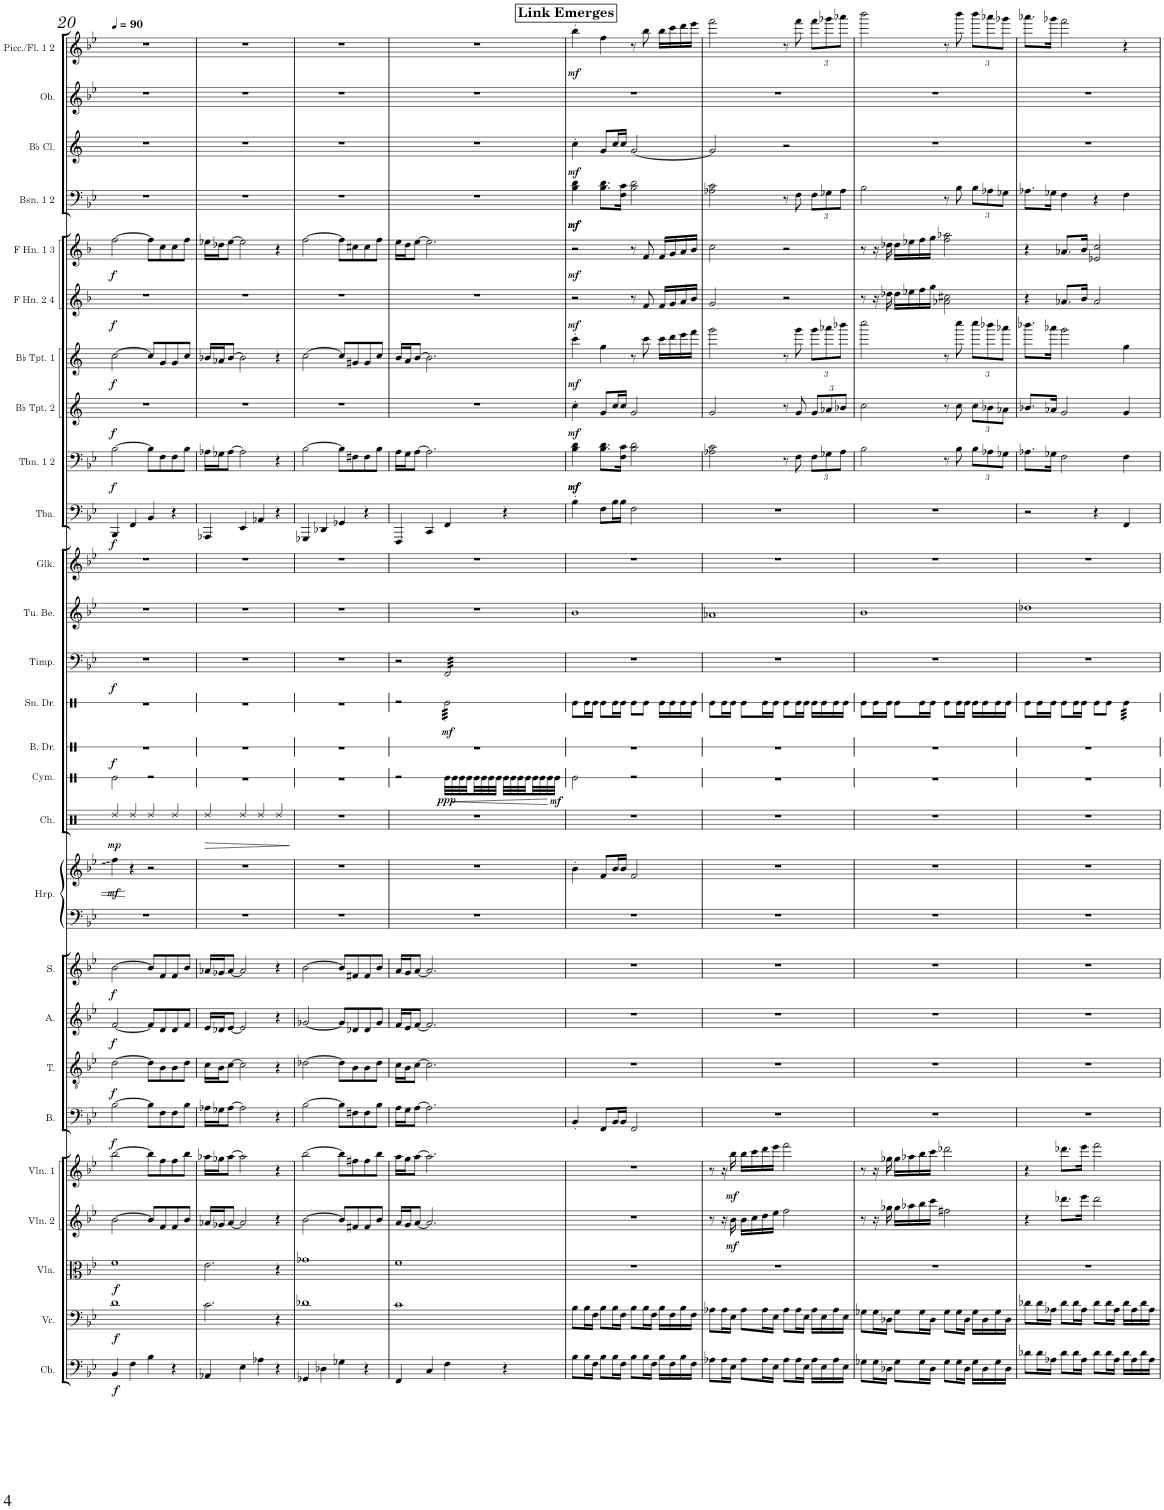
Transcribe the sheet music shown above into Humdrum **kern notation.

**kern	**dynam	**kern	**dynam	**kern	**dynam	**kern	**dynam	**kern	**dynam	**kern	**dynam	**kern	**dynam	**kern	**dynam	**kern	**dynam	**kern	**kern	**dynam	**kern	**dynam	**kern	**dynam	**kern	**dynam	**kern	**dynam	**kern	**dynam	**kern	**kern	**kern	**dynam	**kern	**dynam	**kern	**dynam	**kern	**dynam	**kern	**dynam	**kern	**dynam	**kern	**dynam	**kern	**dynam	**kern	**kern	**dynam
*part27	*part27	*part26	*part26	*part25	*part25	*part24	*part24	*part23	*part23	*part22	*part22	*part21	*part21	*part20	*part20	*part19	*part19	*part18	*part18	*part18	*part17	*part17	*part16	*part16	*part15	*part15	*part14	*part14	*part13	*part13	*part12	*part11	*part10	*part10	*part9	*part9	*part8	*part8	*part7	*part7	*part6	*part6	*part5	*part5	*part4	*part4	*part3	*part3	*part2	*part1	*part1
*staff28	*staff28	*staff27	*staff27	*staff26	*staff26	*staff25	*staff25	*staff24	*staff24	*staff23	*staff23	*staff22	*staff22	*staff21	*staff21	*staff20	*staff20	*staff19	*staff18	*staff18/19	*staff17	*staff17	*staff16	*staff16	*staff15	*staff15	*staff14	*staff14	*staff13	*staff13	*staff12	*staff11	*staff10	*staff10	*staff9	*staff9	*staff8	*staff8	*staff7	*staff7	*staff6	*staff6	*staff5	*staff5	*staff4	*staff4	*staff3	*staff3	*staff2	*staff1	*staff1
*I"Contrabass	*	*I"Violoncello	*	*I"Viola	*	*I"Violin 2	*	*I"Violin 1	*	*I"Bass	*	*I"Tenor	*	*I"Alto	*	*I"Soprano	*	*I"Harp	*	*	*I"Wind Chimes	*	*I"Cymbal	*	*I"Bass Drum	*	*I"Snare Drum	*	*I"Timpani	*	*I"Tubular Bells	*I"Glockenspiel	*I"Tuba	*	*I"Trombone 1 &amp; 2	*	*I"Bb Trumpet 2	*	*I"Bb Trumpet 1	*	*I"F Horn 2 &amp; 4	*	*I"F Horn 1 &amp; 3	*	*I"Bassoon 1 &amp; 2	*	*I"Bb Clarinet	*	*I"Oboe	*I"Piccolo/Flute 1 &amp; 2	*
*I'Cb.	*	*I'Vc.	*	*I'Vla.	*	*I'Vln. 2	*	*I'Vln. 1	*	*I'B.	*	*I'T.	*	*I'A.	*	*I'S.	*	*I'Hrp.	*	*	*I'Ch.	*	*I'Cym.	*	*I'B. Dr.	*	*I'Sn. Dr.	*	*I'Timp.	*	*I'Tu. Be.	*I'Glk.	*I'Tba.	*	*I'Tbn. 1 2	*	*I'Bb Tpt. 2	*	*I'Bb Tpt. 1	*	*I'F Hn. 2 4	*	*I'F Hn. 1 3	*	*I'Bsn. 1 2	*	*I'Bb Cl.	*	*I'Ob.	*I'Picc./Fl. 1 2	*
!!LO:PB:g=z
*clefF4	*	*clefF4	*	*clefC3	*	*clefG2	*	*clefG2	*	*clefF4	*	*clefGv2	*	*clefG2	*	*clefG2	*	*clefF4	*clefG2	*	*clefX	*	*clefX	*	*clefX	*	*clefX	*	*clefF4	*	*clefG2	*clefG2	*clefF4	*	*clefF4	*	*clefG2	*	*clefG2	*	*clefG2	*	*clefG2	*	*clefF4	*	*clefG2	*	*clefG2	*clefG2	*
*Trd7c12	*	*	*	*	*	*	*	*	*	*	*	*	*	*	*	*	*	*	*	*	*	*	*	*	*	*	*	*	*	*	*	*Trd-14c-24	*	*	*	*	*Trd1c2	*	*Trd1c2	*	*Trd4c7	*	*Trd4c7	*	*	*	*Trd1c2	*	*	*	*
*k[b-e-]	*	*k[b-e-]	*	*k[b-e-]	*	*k[b-e-]	*	*k[b-e-]	*	*k[b-e-]	*	*k[b-e-]	*	*k[b-e-]	*	*k[b-e-]	*	*k[b-e-]	*k[b-e-]	*	*k[]	*	*k[]	*	*k[]	*	*k[]	*	*k[b-e-]	*	*k[b-e-]	*k[b-e-]	*k[b-e-]	*	*k[b-e-]	*	*k[]	*	*k[]	*	*k[b-]	*	*k[b-]	*	*k[b-e-]	*	*k[]	*	*k[b-e-]	*k[b-e-]	*
*M4/4	*	*M4/4	*	*M4/4	*	*M4/4	*	*M4/4	*	*M4/4	*	*M4/4	*	*M4/4	*	*M4/4	*	*M4/4	*M4/4	*	*M4/4	*	*M4/4	*	*M4/4	*	*M4/4	*	*M4/4	*	*M4/4	*M4/4	*M4/4	*	*M4/4	*	*M4/4	*	*M4/4	*	*M4/4	*	*M4/4	*	*M4/4	*	*M4/4	*	*M4/4	*M4/4	*
*met(c)	*	*met(c)	*	*met(c)	*	*met(c)	*	*met(c)	*	*met(c)	*	*met(c)	*	*met(c)	*	*met(c)	*	*met(c)	*met(c)	*	*met(c)	*	*met(c)	*	*met(c)	*	*met(c)	*	*met(c)	*	*met(c)	*met(c)	*met(c)	*	*met(c)	*	*met(c)	*	*met(c)	*	*met(c)	*	*met(c)	*	*met(c)	*	*met(c)	*	*met(c)	*met(c)	*
*MM90	*	*MM90	*	*MM90	*	*MM90	*	*MM90	*	*MM90	*	*MM90	*	*MM90	*	*MM90	*	*MM90	*MM90	*	*MM90	*	*MM90	*	*MM90	*	*MM90	*	*MM90	*	*MM90	*MM90	*MM90	*	*MM90	*	*MM90	*	*MM90	*	*MM90	*	*MM90	*	*MM90	*	*MM90	*	*MM90	*MM90	*
=20	=20	=20	=20	=20	=20	=20	=20	=20	=20	=20	=20	=20	=20	=20	=20	=20	=20	=20	=20	=20	=20	=20	=20	=20	=20	=20	=20	=20	=20	=20	=20	=20	=20	=20	=20	=20	=20	=20	=20	=20	=20	=20	=20	=20	=20	=20	=20	=20	=20	=20	=20
!	!LO:DY:b	!	!LO:DY:b	!	!LO:DY:b	!	!	!	!	!	!LO:DY:b	!	!LO:DY:b	!	!LO:DY:b	!	!LO:DY:b	!	!	!LO:DY:b	!	!LO:DY:b	!	!	!	!LO:DY:b	!	!	!	!LO:DY:b	!	!	!	!LO:DY:b	!	!LO:DY:b	!	!LO:DY:b	!	!LO:DY:b	!	!LO:DY:b	!	!LO:DY:b	!	!	!	!	!	!	!
4BB-/	f	1d	f	1f	f	[2b-\	.	[2bb-\	.	[2B-\	f	[2d\	f	[2f/	f	[2b-\	f	1r	4ff\	mf	4Rdd/	mp	2Re\	.	1r	f	1r	.	1r	f	1r	1r	4BBB-/	f	[2B-\	f	1r	f	[2cc\	f	1r	f	[2ff\	f	1r	.	1r	.	1r	1r	.
4F\	.	.	.	.	.	.	.	.	.	.	.	.	.	.	.	.	.	.	4r	.	4Rdd/	.	.	.	.	.	.	.	.	.	.	.	4FF/	.	.	.	.	.	.	.	.	.	.	.	.	.	.	.	.	.	.
4B-\	.	.	.	.	.	8b-/L]	.	8bb-\L]	.	8B-\L]	.	8d\L]	.	8f/L]	.	8b-/L]	.	.	2r	.	4Rdd/	.	2r	.	.	.	.	.	.	.	.	.	4BB-/	.	8B-\L]	.	.	.	8cc/L]	.	.	.	8ff\L]	.	.	.	.	.	.	.	.
.	.	.	.	.	.	8f/	.	8ff\	.	8F\	.	8B-\	.	8d/	.	8f/	.	.	.	.	.	.	.	.	.	.	.	.	.	.	.	.	.	.	8F\	.	.	.	8g/	.	.	.	8cc\	.	.	.	.	.	.	.	.
4r	.	.	.	.	.	8f/	.	8ff\	.	8F\	.	8B-\	.	8d/	.	8f/	.	.	.	.	4Rdd/	.	.	.	.	.	.	.	.	.	.	.	4r	.	8F\	.	.	.	8g/	.	.	.	8cc\	.	.	.	.	.	.	.	.
.	.	.	.	.	.	8b-/J	.	8bb-\J	.	8B-\J	.	8d\J	.	8f/J	.	8b-/J	.	.	.	.	.	.	.	.	.	.	.	.	.	.	.	.	.	.	8B-\J	.	.	.	8cc/J	.	.	.	8ff\J	.	.	.	.	.	.	.	.
=21	=21	=21	=21	=21	=21	=21	=21	=21	=21	=21	=21	=21	=21	=21	=21	=21	=21	=21	=21	=21	=21	=21	=21	=21	=21	=21	=21	=21	=21	=21	=21	=21	=21	=21	=21	=21	=21	=21	=21	=21	=21	=21	=21	=21	=21	=21	=21	=21	=21	=21	=21
!	!	!	!	!	!	!	!	!	!	!	!	!	!	!	!	!	!	!	!	!	!	!LO:HP:b	!	!	!	!	!	!	!	!	!	!	!	!	!	!	!	!	!	!	!	!	!	!	!	!	!	!	!	!	!
4AA-X/	.	2.c\	.	2.e-\	.	16a-X/LL	.	16aa-X\LL	.	16A-X\LL	.	16c\LL	.	16e-/LL	.	16a-X/LL	.	1r	1r	.	4Rdd/	>	1r	.	1r	.	1r	.	1r	.	1r	1r	4AAA-X/	.	16A-X\LL	.	1r	.	16b-X/LL	.	1r	.	16ee-X\LL	.	1r	.	1r	.	1r	1r	.
.	.	.	.	.	.	16g-X/J	.	16gg-X\J	.	16G-X\J	.	16B-\J	.	16d-X/J	.	16g-X/J	.	.	.	.	.	.	.	.	.	.	.	.	.	.	.	.	.	.	16G-X\J	.	.	.	16a-X/J	.	.	.	16dd-X\J	.	.	.	.	.	.	.	.
.	.	.	.	.	.	[8a-/J	.	[8aa-\J	.	[8A-\J	.	[8c\J	.	[8e-/J	.	[8a-/J	.	.	.	.	.	.	.	.	.	.	.	.	.	.	.	.	.	.	[8A-\J	.	.	.	[8b-/J	.	.	.	[8ee-\J	.	.	.	.	.	.	.	.
4E-\	.	.	.	.	.	2a-/]	.	2aa-\]	.	2A-\]	.	2c\]	.	2e-/]	.	2a-/]	.	.	.	.	4Rdd/	.	.	.	.	.	.	.	.	.	.	.	4EE-/	.	2A-\]	.	.	.	2b-\]	.	.	.	2ee-\]	.	.	.	.	.	.	.	.
4A-X\	.	.	.	.	.	.	.	.	.	.	.	.	.	.	.	.	.	.	.	.	4Rdd/	.	.	.	.	.	.	.	.	.	.	.	4AA-X/	.	.	.	.	.	.	.	.	.	.	.	.	.	.	.	.	.	.
4r	.	4r	.	4r	.	4r	.	4r	.	4r	.	4r	.	4r	.	4r	.	.	.	.	4Rdd/	.	.	.	.	.	.	.	.	.	.	.	4r	.	4r	.	.	.	4r	.	.	.	4r	.	.	.	.	.	.	.	.
.	.	.	.	.	.	.	.	.	.	.	.	.	.	.	.	.	.	.	.	.	.	]	.	.	.	.	.	.	.	.	.	.	.	.	.	.	.	.	.	.	.	.	.	.	.	.	.	.	.	.	.
=22	=22	=22	=22	=22	=22	=22	=22	=22	=22	=22	=22	=22	=22	=22	=22	=22	=22	=22	=22	=22	=22	=22	=22	=22	=22	=22	=22	=22	=22	=22	=22	=22	=22	=22	=22	=22	=22	=22	=22	=22	=22	=22	=22	=22	=22	=22	=22	=22	=22	=22	=22
4GG-X/	.	1d-X	.	1g-X	.	[2b-\	.	[2bb-\	.	[2B-\	.	[2d-X\	.	[2g-X/	.	[2b-\	.	1r	1r	.	1r	.	1r	.	1r	.	1r	.	1r	.	1r	1r	4GGG-X/	.	[2B-\	.	1r	.	[2cc\	.	1r	.	[2ff\	.	1r	.	1r	.	1r	1r	.
4D-X\	.	.	.	.	.	.	.	.	.	.	.	.	.	.	.	.	.	.	.	.	.	.	.	.	.	.	.	.	.	.	.	.	4DD-X/	.	.	.	.	.	.	.	.	.	.	.	.	.	.	.	.	.	.
4G-X\	.	.	.	.	.	8b-/L]	.	8bb-\L]	.	8B-\L]	.	8d-\L]	.	8g-/L]	.	8b-/L]	.	.	.	.	.	.	.	.	.	.	.	.	.	.	.	.	4GG-X/	.	8B-\L]	.	.	.	8cc/L]	.	.	.	8ff\L]	.	.	.	.	.	.	.	.
.	.	.	.	.	.	8f#X/	.	8ff#X\	.	8F#X\	.	8B-\	.	8d-X/	.	8f#X/	.	.	.	.	.	.	.	.	.	.	.	.	.	.	.	.	.	.	8F#X\	.	.	.	8g#X/	.	.	.	8cc#X\	.	.	.	.	.	.	.	.
4r	.	.	.	.	.	8f#/	.	8ff#\	.	8F#\	.	8B-\	.	8d-/	.	8f#/	.	.	.	.	.	.	.	.	.	.	.	.	.	.	.	.	4r	.	8F#\	.	.	.	8g#/	.	.	.	8cc#\	.	.	.	.	.	.	.	.
.	.	.	.	.	.	8b-/J	.	8bb-\J	.	8B-\J	.	8d-\J	.	8g-/J	.	8b-/J	.	.	.	.	.	.	.	.	.	.	.	.	.	.	.	.	.	.	8B-\J	.	.	.	8cc/J	.	.	.	8ff\J	.	.	.	.	.	.	.	.
=23	=23	=23	=23	=23	=23	=23	=23	=23	=23	=23	=23	=23	=23	=23	=23	=23	=23	=23	=23	=23	=23	=23	=23	=23	=23	=23	=23	=23	=23	=23	=23	=23	=23	=23	=23	=23	=23	=23	=23	=23	=23	=23	=23	=23	=23	=23	=23	=23	=23	=23	=23
4FF/	.	1c	.	1f	.	16a/LL	.	16aa\LL	.	16A\LL	.	16c\LL	.	16f/LL	.	16a/LL	.	1r	1r	.	1r	.	2r	.	1r	.	2r	.	2r	.	1r	1r	4FFF/	.	16A\LL	.	1r	.	16b/LL	.	1r	.	16ee\LL	.	1r	.	1r	.	1r	1r	.
.	.	.	.	.	.	16g/J	.	16gg\J	.	16G\J	.	16B-\J	.	16e-/J	.	16g/J	.	.	.	.	.	.	.	.	.	.	.	.	.	.	.	.	.	.	16G\J	.	.	.	16a/J	.	.	.	16dd\J	.	.	.	.	.	.	.	.
.	.	.	.	.	.	[8a/J	.	[8aa\J	.	[8A\J	.	[8c\J	.	[8f/J	.	[8a/J	.	.	.	.	.	.	.	.	.	.	.	.	.	.	.	.	.	.	[8A\J	.	.	.	[8b/J	.	.	.	[8ee\J	.	.	.	.	.	.	.	.
4C/	.	.	.	.	.	2.a/]	.	2.aa\]	.	2.A\]	.	2.c\]	.	2.f/]	.	2.a/]	.	.	.	.	.	.	.	.	.	.	.	.	.	.	.	.	4CC/	.	2.A\]	.	.	.	2.b\]	.	.	.	2.ee\]	.	.	.	.	.	.	.	.
!	!	!	!	!	!	!	!	!	!	!	!	!	!	!	!	!	!	!	!	!	!	!	!	!LO:DY:b	!	!	!	!LO:DY:b	!	!	!	!	!	!	!	!	!	!	!	!	!	!	!	!	!	!	!	!	!	!	!
*	*	*	*	*	*	*	*	*	*	*	*	*	*	*	*	*	*	*	*	*	*	*	*	*	*	*	*tremolo	*	*	*	*	*	*	*	*	*	*	*	*	*	*	*	*	*	*	*	*	*	*	*	*
*	*	*	*	*	*	*	*	*	*	*	*	*	*	*	*	*	*	*	*	*	*	*	*	*	*	*	*	*	*tremolo	*	*	*	*	*	*	*	*	*	*	*	*	*	*	*	*	*	*	*	*	*	*
4F\	.	.	.	.	.	.	.	.	.	.	.	.	.	.	.	.	.	.	.	.	.	.	32Re\LLL	ppp	.	.	32Re\LLL	mf	32FF/LLL	.	.	.	4FF/	.	.	.	.	.	.	.	.	.	.	.	.	.	.	.	.	.	.
!	!	!	!	!	!	!	!	!	!	!	!	!	!	!	!	!	!	!	!	!	!	!	!	!LO:HP:b	!	!	!	!	!	!	!	!	!	!	!	!	!	!	!	!	!	!	!	!	!	!	!	!	!	!	!
.	.	.	.	.	.	.	.	.	.	.	.	.	.	.	.	.	.	.	.	.	.	.	32Re\	<	.	.	32Re\	.	32FF/	.	.	.	.	.	.	.	.	.	.	.	.	.	.	.	.	.	.	.	.	.	.
.	.	.	.	.	.	.	.	.	.	.	.	.	.	.	.	.	.	.	.	.	.	.	32Re\	.	.	.	32Re\	.	32FF/	.	.	.	.	.	.	.	.	.	.	.	.	.	.	.	.	.	.	.	.	.	.
.	.	.	.	.	.	.	.	.	.	.	.	.	.	.	.	.	.	.	.	.	.	.	32Re\	.	.	.	32Re\	.	32FF/	.	.	.	.	.	.	.	.	.	.	.	.	.	.	.	.	.	.	.	.	.	.
.	.	.	.	.	.	.	.	.	.	.	.	.	.	.	.	.	.	.	.	.	.	.	32Re\	.	.	.	32Re\	.	32FF/	.	.	.	.	.	.	.	.	.	.	.	.	.	.	.	.	.	.	.	.	.	.
.	.	.	.	.	.	.	.	.	.	.	.	.	.	.	.	.	.	.	.	.	.	.	32Re\	.	.	.	32Re\	.	32FF/	.	.	.	.	.	.	.	.	.	.	.	.	.	.	.	.	.	.	.	.	.	.
.	.	.	.	.	.	.	.	.	.	.	.	.	.	.	.	.	.	.	.	.	.	.	32Re\	.	.	.	32Re\	.	32FF/	.	.	.	.	.	.	.	.	.	.	.	.	.	.	.	.	.	.	.	.	.	.
.	.	.	.	.	.	.	.	.	.	.	.	.	.	.	.	.	.	.	.	.	.	.	32Re\JJJ	.	.	.	32Re\	.	32FF/	.	.	.	.	.	.	.	.	.	.	.	.	.	.	.	.	.	.	.	.	.	.
4r	.	.	.	.	.	.	.	.	.	.	.	.	.	.	.	.	.	.	.	.	.	.	32Re\LLL	.	.	.	32Re\	.	32FF/	.	.	.	4r	.	.	.	.	.	.	.	.	.	.	.	.	.	.	.	.	.	.
.	.	.	.	.	.	.	.	.	.	.	.	.	.	.	.	.	.	.	.	.	.	.	32Re\	.	.	.	32Re\	.	32FF/	.	.	.	.	.	.	.	.	.	.	.	.	.	.	.	.	.	.	.	.	.	.
.	.	.	.	.	.	.	.	.	.	.	.	.	.	.	.	.	.	.	.	.	.	.	32Re\	.	.	.	32Re\	.	32FF/	.	.	.	.	.	.	.	.	.	.	.	.	.	.	.	.	.	.	.	.	.	.
.	.	.	.	.	.	.	.	.	.	.	.	.	.	.	.	.	.	.	.	.	.	.	32Re\	.	.	.	32Re\	.	32FF/	.	.	.	.	.	.	.	.	.	.	.	.	.	.	.	.	.	.	.	.	.	.
.	.	.	.	.	.	.	.	.	.	.	.	.	.	.	.	.	.	.	.	.	.	.	32Re\	.	.	.	32Re\	.	32FF/	.	.	.	.	.	.	.	.	.	.	.	.	.	.	.	.	.	.	.	.	.	.
.	.	.	.	.	.	.	.	.	.	.	.	.	.	.	.	.	.	.	.	.	.	.	32Re\	.	.	.	32Re\	.	32FF/	.	.	.	.	.	.	.	.	.	.	.	.	.	.	.	.	.	.	.	.	.	.
.	.	.	.	.	.	.	.	.	.	.	.	.	.	.	.	.	.	.	.	.	.	.	32Re\	.	.	.	32Re\	.	32FF/	.	.	.	.	.	.	.	.	.	.	.	.	.	.	.	.	.	.	.	.	.	.
!	!	!	!	!	!	!	!	!	!	!	!	!	!	!	!	!	!	!	!	!	!	!	!	!LO:DY:n=1:b	!	!	!	!	!	!	!	!	!	!	!	!	!	!	!	!	!	!	!	!	!	!	!	!	!	!	!
.	.	.	.	.	.	.	.	.	.	.	.	.	.	.	.	.	.	.	.	.	.	.	32Re\JJJ	[ mf	.	.	32Re\JJJ	.	32FF/JJJ	.	.	.	.	.	.	.	.	.	.	.	.	.	.	.	.	.	.	.	.	.	.
*	*	*	*	*	*	*	*	*	*	*	*	*	*	*	*	*	*	*	*	*	*	*	*	*	*	*	*	*	*Xtremolo	*	*	*	*	*	*	*	*	*	*	*	*	*	*	*	*	*	*	*	*	*	*
*	*	*	*	*	*	*	*	*	*	*	*	*	*	*	*	*	*	*	*	*	*	*	*	*	*	*	*Xtremolo	*	*	*	*	*	*	*	*	*	*	*	*	*	*	*	*	*	*	*	*	*	*	*	*
!!LO:REH:place=s1:a:B:cj:fs=14:t=Link Emerges
=24	=24	=24	=24	=24	=24	=24	=24	=24	=24	=24	=24	=24	=24	=24	=24	=24	=24	=24	=24	=24	=24	=24	=24	=24	=24	=24	=24	=24	=24	=24	=24	=24	=24	=24	=24	=24	=24	=24	=24	=24	=24	=24	=24	=24	=24	=24	=24	=24	=24	=24	=24
!	!	!	!	!	!	!	!	!	!	!	!	!	!	!	!	!	!	!	!	!	!	!	!	!	!	!	!	!	!	!	!	!	!	!	!	!LO:DY:b	!	!	!	!	!	!	!	!	!	!	!	!	!	!	!
!	!	!	!	!	!	!	!	!	!	!	!	!	!	!	!	!	!	!	!	!	!	!	!	!	!	!	!	!	!	!	!	!	!	!	!	!LO:DY:n=1:b	!	!LO:DY:b	!	!LO:DY:b	!	!LO:DY:b	!	!LO:DY:b	!	!LO:DY:b	!	!	!	!	!
!	!	!	!	!	!	!	!	!	!	!	!	!	!	!	!	!	!	!	!	!	!	!	!	!	!	!	!	!	!	!	!	!	!	!	!	!	!	!	!	!	!	!	!	!	!	!LO:DY:n=1:b	!	!LO:DY:b	!	!	!LO:DY:b
8B-'\L	.	8B-'\L	.	1r	.	1r	.	1r	.	4BB-'/	.	1r	.	1r	.	1r	.	1r	4b-'\	.	1r	.	2Re\	.	1r	.	8Re\L	.	1r	.	1b-	1r	4B-'\	.	4B-\ 4d\	mf mf	4cc'\	mf	4ccc'\	mf	2r	mf	2r	mf	4B-\ 4d\	mf mf	4cc'\	mf	1r	4bb-'\	mf
16B-'\L	.	16B-'\L	.	.	.	.	.	.	.	.	.	.	.	.	.	.	.	.	.	.	.	.	.	.	.	.	16Re\L	.	.	.	.	.	.	.	.	.	.	.	.	.	.	.	.	.	.	.	.	.	.	.	.
16F'\JJ	.	16F'\JJ	.	.	.	.	.	.	.	.	.	.	.	.	.	.	.	.	.	.	.	.	.	.	.	.	16Re\JJ	.	.	.	.	.	.	.	.	.	.	.	.	.	.	.	.	.	.	.	.	.	.	.	.
8B-'\L	.	8B-'\L	.	.	.	.	.	.	.	8FF/L	.	.	.	.	.	.	.	.	8f/L	.	.	.	.	.	.	.	8Re\L	.	.	.	.	.	8F\L	.	8.B-\ 8.d\L	.	8g/L	.	4gg\	.	.	.	.	.	8.B-\ 8.d\L	.	8g/L	.	.	4ff\	.
16B-'\L	.	16B-'\L	.	.	.	.	.	.	.	16BB-/L	.	.	.	.	.	.	.	.	16b-/L	.	.	.	.	.	.	.	16Re\L	.	.	.	.	.	16B-\L	.	.	.	16cc/L	.	.	.	.	.	.	.	.	.	16cc/L	.	.	.	.
16F'\JJ	.	16F'\JJ	.	.	.	.	.	.	.	16BB-/JJ	.	.	.	.	.	.	.	.	16b-/JJ	.	.	.	.	.	.	.	16Re\JJ	.	.	.	.	.	16B-\JJ	.	16F\ 16c\Jk	.	16cc/JJ	.	.	.	.	.	.	.	16F\ 16c\Jk	.	16cc/JJ	.	.	.	.
8B-'\L	.	8B-'\L	.	.	.	.	.	.	.	2FF/	.	.	.	.	.	.	.	.	2f/	.	.	.	2r	.	.	.	8Re\L	.	.	.	.	.	2F\	.	2B-\ 2d\	.	2g/	.	8r	.	8r	.	8r	.	2B-\ 2d\	.	[2g/	.	.	8r	.
16B-'\L	.	16B-'\L	.	.	.	.	.	.	.	.	.	.	.	.	.	.	.	.	.	.	.	.	.	.	.	.	8Re\J	.	.	.	.	.	.	.	.	.	.	.	8ccc\	.	8f/	.	8f/	.	.	.	.	.	.	8bb-\	.
16F'\JJ	.	16F'\JJ	.	.	.	.	.	.	.	.	.	.	.	.	.	.	.	.	.	.	.	.	.	.	.	.	.	.	.	.	.	.	.	.	.	.	.	.	.	.	.	.	.	.	.	.	.	.	.	.	.
16B-'\LL	.	16B-'\LL	.	.	.	.	.	.	.	.	.	.	.	.	.	.	.	.	.	.	.	.	.	.	.	.	16Re\LL	.	.	.	.	.	.	.	.	.	.	.	16ccc\LL	.	16f/LL	.	16f/LL	.	.	.	.	.	.	16bb-\LL	.
16F'\	.	16F'\	.	.	.	.	.	.	.	.	.	.	.	.	.	.	.	.	.	.	.	.	.	.	.	.	16Re\	.	.	.	.	.	.	.	.	.	.	.	16ddd\	.	16g/	.	16g/	.	.	.	.	.	.	16ccc\	.
16B-'\	.	16B-'\	.	.	.	.	.	.	.	.	.	.	.	.	.	.	.	.	.	.	.	.	.	.	.	.	16Re\	.	.	.	.	.	.	.	.	.	.	.	16eee\	.	16a/	.	16a/	.	.	.	.	.	.	16ddd\	.
16F'\JJ	.	16F'\JJ	.	.	.	.	.	.	.	.	.	.	.	.	.	.	.	.	.	.	.	.	.	.	.	.	16Re\JJ	.	.	.	.	.	.	.	.	.	.	.	16fff\JJ	.	16b-/JJ	.	16b-/JJ	.	.	.	.	.	.	16eee-\JJ	.
=25	=25	=25	=25	=25	=25	=25	=25	=25	=25	=25	=25	=25	=25	=25	=25	=25	=25	=25	=25	=25	=25	=25	=25	=25	=25	=25	=25	=25	=25	=25	=25	=25	=25	=25	=25	=25	=25	=25	=25	=25	=25	=25	=25	=25	=25	=25	=25	=25	=25	=25	=25
8A-X'\L	.	8A-X'\L	.	1r	.	8r	.	8r	.	1r	.	1r	.	1r	.	1r	.	1r	1r	.	1r	.	1r	.	1r	.	8Re\L	.	1r	.	1a-X	1r	1r	.	2A-X\ 2c\	.	2g/	.	2ggg\	.	2g/	.	2cc\	.	2A-X\ 2c\	.	2g/]	.	1r	2fff\	.
16A-'\L	.	16A-'\L	.	.	.	16r	.	16r	.	.	.	.	.	.	.	.	.	.	.	.	.	.	.	.	.	.	16Re\L	.	.	.	.	.	.	.	.	.	.	.	.	.	.	.	.	.	.	.	.	.	.	.	.
!	!	!	!	!	!	!	!LO:DY:b	!	!LO:DY:b	!	!	!	!	!	!	!	!	!	!	!	!	!	!	!	!	!	!	!	!	!	!	!	!	!	!	!	!	!	!	!	!	!	!	!	!	!	!	!	!	!	!
16E-'\JJ	.	16E-'\JJ	.	.	.	16b-\	mf	16bb-\	mf	.	.	.	.	.	.	.	.	.	.	.	.	.	.	.	.	.	16Re\JJ	.	.	.	.	.	.	.	.	.	.	.	.	.	.	.	.	.	.	.	.	.	.	.	.
8A-'\L	.	8A-'\L	.	.	.	16b-\LL	.	16bb-\LL	.	.	.	.	.	.	.	.	.	.	.	.	.	.	.	.	.	.	8Re\L	.	.	.	.	.	.	.	.	.	.	.	.	.	.	.	.	.	.	.	.	.	.	.	.
.	.	.	.	.	.	16cc\	.	16ccc\	.	.	.	.	.	.	.	.	.	.	.	.	.	.	.	.	.	.	.	.	.	.	.	.	.	.	.	.	.	.	.	.	.	.	.	.	.	.	.	.	.	.	.
16A-'\L	.	16A-'\L	.	.	.	16dd\	.	16ddd\	.	.	.	.	.	.	.	.	.	.	.	.	.	.	.	.	.	.	16Re\L	.	.	.	.	.	.	.	.	.	.	.	.	.	.	.	.	.	.	.	.	.	.	.	.
16E-'\JJ	.	16E-'\JJ	.	.	.	16ee-\JJ	.	16eee-\JJ	.	.	.	.	.	.	.	.	.	.	.	.	.	.	.	.	.	.	16Re\JJ	.	.	.	.	.	.	.	.	.	.	.	.	.	.	.	.	.	.	.	.	.	.	.	.
8A-'\L	.	8A-'\L	.	.	.	2ff\	.	2fff\	.	.	.	.	.	.	.	.	.	.	.	.	.	.	.	.	.	.	8Re\L	.	.	.	.	.	.	.	8r	.	8r	.	8r	.	2r	.	2r	.	8r	.	2r	.	.	8r	.
16A-'\L	.	16A-'\L	.	.	.	.	.	.	.	.	.	.	.	.	.	.	.	.	.	.	.	.	.	.	.	.	16Re\L	.	.	.	.	.	.	.	8F\	.	8g/	.	8ggg\	.	.	.	.	.	8F\	.	.	.	.	8fff\	.
16E-'\JJ	.	16E-'\JJ	.	.	.	.	.	.	.	.	.	.	.	.	.	.	.	.	.	.	.	.	.	.	.	.	16Re\JJ	.	.	.	.	.	.	.	.	.	.	.	.	.	.	.	.	.	.	.	.	.	.	.	.
*	*	*	*	*	*	*	*	*	*	*	*	*	*	*	*	*	*	*	*	*	*	*	*	*	*	*	*	*	*	*	*	*	*	*	*Xbrackettup	*	*Xbrackettup	*	*Xbrackettup	*	*	*	*	*	*Xbrackettup	*	*	*	*	*Xbrackettup	*
16A-'\LL	.	16A-'\LL	.	.	.	.	.	.	.	.	.	.	.	.	.	.	.	.	.	.	.	.	.	.	.	.	16Re\LL	.	.	.	.	.	.	.	12F\L	.	12g/L	.	12ggg\L	.	.	.	.	.	12F\L	.	.	.	.	12fff\L	.
16E-'\	.	16E-'\	.	.	.	.	.	.	.	.	.	.	.	.	.	.	.	.	.	.	.	.	.	.	.	.	16Re\	.	.	.	.	.	.	.	.	.	.	.	.	.	.	.	.	.	.	.	.	.	.	.	.
.	.	.	.	.	.	.	.	.	.	.	.	.	.	.	.	.	.	.	.	.	.	.	.	.	.	.	.	.	.	.	.	.	.	.	12G-X\	.	12a-X/	.	12aaa-X\	.	.	.	.	.	12G-X\	.	.	.	.	12ggg-X\	.
16A-'\	.	16A-'\	.	.	.	.	.	.	.	.	.	.	.	.	.	.	.	.	.	.	.	.	.	.	.	.	16Re\	.	.	.	.	.	.	.	.	.	.	.	.	.	.	.	.	.	.	.	.	.	.	.	.
.	.	.	.	.	.	.	.	.	.	.	.	.	.	.	.	.	.	.	.	.	.	.	.	.	.	.	.	.	.	.	.	.	.	.	12A-\J	.	12b-X/J	.	12bbb-X\J	.	.	.	.	.	12A-\J	.	.	.	.	12aaa-X\J	.
16E-'\JJ	.	16E-'\JJ	.	.	.	.	.	.	.	.	.	.	.	.	.	.	.	.	.	.	.	.	.	.	.	.	16Re\JJ	.	.	.	.	.	.	.	.	.	.	.	.	.	.	.	.	.	.	.	.	.	.	.	.
=26	=26	=26	=26	=26	=26	=26	=26	=26	=26	=26	=26	=26	=26	=26	=26	=26	=26	=26	=26	=26	=26	=26	=26	=26	=26	=26	=26	=26	=26	=26	=26	=26	=26	=26	=26	=26	=26	=26	=26	=26	=26	=26	=26	=26	=26	=26	=26	=26	=26	=26	=26
8G-X'\L	.	8G-X'\L	.	1r	.	8r	.	8r	.	1r	.	1r	.	1r	.	1r	.	1r	1r	.	1r	.	1r	.	1r	.	8Re\L	.	1r	.	1b-	1r	1r	.	2B-\	.	2cc\	.	2cccc\	.	8r	.	8r	.	2B-\	.	1r	.	1r	2bbb-\	.
16G-'\L	.	16G-'\L	.	.	.	16r	.	16r	.	.	.	.	.	.	.	.	.	.	.	.	.	.	.	.	.	.	16Re\L	.	.	.	.	.	.	.	.	.	.	.	.	.	16r	.	16r	.	.	.	.	.	.	.	.
16D-X'\JJ	.	16D-X'\JJ	.	.	.	16gg-X\	.	16gg-X\	.	.	.	.	.	.	.	.	.	.	.	.	.	.	.	.	.	.	16Re\JJ	.	.	.	.	.	.	.	.	.	.	.	.	.	16dd-X\	.	16dd-X\	.	.	.	.	.	.	.	.
8G-'\L	.	8G-'\L	.	.	.	16gg-\LL	.	16gg-\LL	.	.	.	.	.	.	.	.	.	.	.	.	.	.	.	.	.	.	8Re\L	.	.	.	.	.	.	.	.	.	.	.	.	.	16dd-\LL	.	16dd-\LL	.	.	.	.	.	.	.	.
.	.	.	.	.	.	16aa-X\	.	16aa-X\	.	.	.	.	.	.	.	.	.	.	.	.	.	.	.	.	.	.	.	.	.	.	.	.	.	.	.	.	.	.	.	.	16ee-X\	.	16ee-X\	.	.	.	.	.	.	.	.
16G-'\L	.	16G-'\L	.	.	.	16bb-\	.	16bb-\	.	.	.	.	.	.	.	.	.	.	.	.	.	.	.	.	.	.	16Re\L	.	.	.	.	.	.	.	.	.	.	.	.	.	16ff\	.	16ff\	.	.	.	.	.	.	.	.
16D-'\JJ	.	16D-'\JJ	.	.	.	16ccc\JJ	.	16ccc\JJ	.	.	.	.	.	.	.	.	.	.	.	.	.	.	.	.	.	.	16Re\JJ	.	.	.	.	.	.	.	.	.	.	.	.	.	16gg\JJ	.	16gg\JJ	.	.	.	.	.	.	.	.
8G-'\L	.	8G-'\L	.	.	.	2ff#X\	.	2ddd-X\	.	.	.	.	.	.	.	.	.	.	.	.	.	.	.	.	.	.	8Re\L	.	.	.	.	.	.	.	8r	.	8r	.	8r	.	2a-X\ 2cc#X\	.	2ff\ 2aa-X\	.	8r	.	.	.	.	8r	.
16G-'\L	.	16G-'\L	.	.	.	.	.	.	.	.	.	.	.	.	.	.	.	.	.	.	.	.	.	.	.	.	16Re\L	.	.	.	.	.	.	.	8B-\	.	8cc\	.	8cccc\	.	.	.	.	.	8B-\	.	.	.	.	8bbb-\	.
16D-'\JJ	.	16D-'\JJ	.	.	.	.	.	.	.	.	.	.	.	.	.	.	.	.	.	.	.	.	.	.	.	.	16Re\JJ	.	.	.	.	.	.	.	.	.	.	.	.	.	.	.	.	.	.	.	.	.	.	.	.
16G-'\LL	.	16G-'\LL	.	.	.	.	.	.	.	.	.	.	.	.	.	.	.	.	.	.	.	.	.	.	.	.	16Re\LL	.	.	.	.	.	.	.	12B-\L	.	12cc\L	.	12cccc\L	.	.	.	.	.	12B-\L	.	.	.	.	12bbb-\L	.
16D-'\	.	16D-'\	.	.	.	.	.	.	.	.	.	.	.	.	.	.	.	.	.	.	.	.	.	.	.	.	16Re\	.	.	.	.	.	.	.	.	.	.	.	.	.	.	.	.	.	.	.	.	.	.	.	.
.	.	.	.	.	.	.	.	.	.	.	.	.	.	.	.	.	.	.	.	.	.	.	.	.	.	.	.	.	.	.	.	.	.	.	12A-X\	.	12b-X\	.	12bbb-X\	.	.	.	.	.	12A-X\	.	.	.	.	12aaa-X\	.
16G-'\	.	16G-'\	.	.	.	.	.	.	.	.	.	.	.	.	.	.	.	.	.	.	.	.	.	.	.	.	16Re\	.	.	.	.	.	.	.	.	.	.	.	.	.	.	.	.	.	.	.	.	.	.	.	.
.	.	.	.	.	.	.	.	.	.	.	.	.	.	.	.	.	.	.	.	.	.	.	.	.	.	.	.	.	.	.	.	.	.	.	12G-X\J	.	12a-X\J	.	12aaa-X\J	.	.	.	.	.	12G-X\J	.	.	.	.	12ggg-X\J	.
16D-'\JJ	.	16D-'\JJ	.	.	.	.	.	.	.	.	.	.	.	.	.	.	.	.	.	.	.	.	.	.	.	.	16Re\JJ	.	.	.	.	.	.	.	.	.	.	.	.	.	.	.	.	.	.	.	.	.	.	.	.
=27	=27	=27	=27	=27	=27	=27	=27	=27	=27	=27	=27	=27	=27	=27	=27	=27	=27	=27	=27	=27	=27	=27	=27	=27	=27	=27	=27	=27	=27	=27	=27	=27	=27	=27	=27	=27	=27	=27	=27	=27	=27	=27	=27	=27	=27	=27	=27	=27	=27	=27	=27
8d-X'\L	.	8d-X'\L	.	1r	.	4r	.	4r	.	1r	.	1r	.	1r	.	1r	.	1r	1r	.	1r	.	1r	.	1r	.	8Re\L	.	1r	.	1dd-X	1r	2r	.	8.A-X\L	.	8.b-X/L	.	8.bbb-X\L	.	4r	.	4r	.	8.A-X\L	.	1r	.	1r	8.aaa-X\L	.
16d-'\L	.	16d-'\L	.	.	.	.	.	.	.	.	.	.	.	.	.	.	.	.	.	.	.	.	.	.	.	.	16Re\L	.	.	.	.	.	.	.	.	.	.	.	.	.	.	.	.	.	.	.	.	.	.	.	.
16A-X'\JJ	.	16A-X'\JJ	.	.	.	.	.	.	.	.	.	.	.	.	.	.	.	.	.	.	.	.	.	.	.	.	16Re\JJ	.	.	.	.	.	.	.	16G-X\Jk	.	16a-X/Jk	.	16aaa-X\Jk	.	.	.	.	.	16G-X\Jk	.	.	.	.	16ggg-X\Jk	.
8d-'\L	.	8d-'\L	.	.	.	8.ddd-X\L	.	8.ddd-X\L	.	.	.	.	.	.	.	.	.	.	.	.	.	.	.	.	.	.	8Re\L	.	.	.	.	.	.	.	2F\	.	2g/	.	2ggg\	.	8.a-X/L	.	8.a-X/L	.	4F\	.	.	.	.	2fff\	.
16d-'\L	.	16d-'\L	.	.	.	.	.	.	.	.	.	.	.	.	.	.	.	.	.	.	.	.	.	.	.	.	16Re\L	.	.	.	.	.	.	.	.	.	.	.	.	.	.	.	.	.	.	.	.	.	.	.	.
16A-'\JJ	.	16A-'\JJ	.	.	.	16eee-\Jk	.	16eee-\Jk	.	.	.	.	.	.	.	.	.	.	.	.	.	.	.	.	.	.	16Re\JJ	.	.	.	.	.	.	.	.	.	.	.	.	.	16b-/Jk	.	16b-/Jk	.	.	.	.	.	.	.	.
8d-'\L	.	8d-'\L	.	.	.	2ddd-\	.	2fff\	.	.	.	.	.	.	.	.	.	.	.	.	.	.	.	.	.	.	8Re\L	.	.	.	.	.	4r	.	.	.	.	.	.	.	2a-/	.	2e-X/ 2cc/	.	4r	.	.	.	.	.	.
16d-'\L	.	16d-'\L	.	.	.	.	.	.	.	.	.	.	.	.	.	.	.	.	.	.	.	.	.	.	.	.	8Re\J	.	.	.	.	.	.	.	.	.	.	.	.	.	.	.	.	.	.	.	.	.	.	.	.
16A-'\JJ	.	16A-'\JJ	.	.	.	.	.	.	.	.	.	.	.	.	.	.	.	.	.	.	.	.	.	.	.	.	.	.	.	.	.	.	.	.	.	.	.	.	.	.	.	.	.	.	.	.	.	.	.	.	.
*	*	*	*	*	*	*	*	*	*	*	*	*	*	*	*	*	*	*	*	*	*	*	*	*	*	*	*tremolo	*	*	*	*	*	*	*	*	*	*	*	*	*	*	*	*	*	*	*	*	*	*	*	*
16d-'\LL	.	16d-'\LL	.	.	.	.	.	.	.	.	.	.	.	.	.	.	.	.	.	.	.	.	.	.	.	.	32Re\LLL	.	.	.	.	.	4FF/	.	4F\	.	4g/	.	4gg\	.	.	.	.	.	4F\	.	.	.	.	4r	.
.	.	.	.	.	.	.	.	.	.	.	.	.	.	.	.	.	.	.	.	.	.	.	.	.	.	.	32Re\	.	.	.	.	.	.	.	.	.	.	.	.	.	.	.	.	.	.	.	.	.	.	.	.
16A-'\	.	16A-'\	.	.	.	.	.	.	.	.	.	.	.	.	.	.	.	.	.	.	.	.	.	.	.	.	32Re\	.	.	.	.	.	.	.	.	.	.	.	.	.	.	.	.	.	.	.	.	.	.	.	.
.	.	.	.	.	.	.	.	.	.	.	.	.	.	.	.	.	.	.	.	.	.	.	.	.	.	.	32Re\	.	.	.	.	.	.	.	.	.	.	.	.	.	.	.	.	.	.	.	.	.	.	.	.
16d-'\	.	16d-'\	.	.	.	.	.	.	.	.	.	.	.	.	.	.	.	.	.	.	.	.	.	.	.	.	32Re\	.	.	.	.	.	.	.	.	.	.	.	.	.	.	.	.	.	.	.	.	.	.	.	.
.	.	.	.	.	.	.	.	.	.	.	.	.	.	.	.	.	.	.	.	.	.	.	.	.	.	.	32Re\	.	.	.	.	.	.	.	.	.	.	.	.	.	.	.	.	.	.	.	.	.	.	.	.
16A-'\JJ	.	16A-'\JJ	.	.	.	.	.	.	.	.	.	.	.	.	.	.	.	.	.	.	.	.	.	.	.	.	32Re\	.	.	.	.	.	.	.	.	.	.	.	.	.	.	.	.	.	.	.	.	.	.	.	.
.	.	.	.	.	.	.	.	.	.	.	.	.	.	.	.	.	.	.	.	.	.	.	.	.	.	.	32Re\JJJ	.	.	.	.	.	.	.	.	.	.	.	.	.	.	.	.	.	.	.	.	.	.	.	.
*	*	*	*	*	*	*	*	*	*	*	*	*	*	*	*	*	*	*	*	*	*	*	*	*	*	*	*Xtremolo	*	*	*	*	*	*	*	*	*	*	*	*	*	*	*	*	*	*	*	*	*	*	*	*
=	=	=	=	=	=	=	=	=	=	=	=	=	=	=	=	=	=	=	=	=	=	=	=	=	=	=	=	=	=	=	=	=	=	=	=	=	=	=	=	=	=	=	=	=	=	=	=	=	=	=	=
*-	*-	*-	*-	*-	*-	*-	*-	*-	*-	*-	*-	*-	*-	*-	*-	*-	*-	*-	*-	*-	*-	*-	*-	*-	*-	*-	*-	*-	*-	*-	*-	*-	*-	*-	*-	*-	*-	*-	*-	*-	*-	*-	*-	*-	*-	*-	*-	*-	*-	*-	*-
